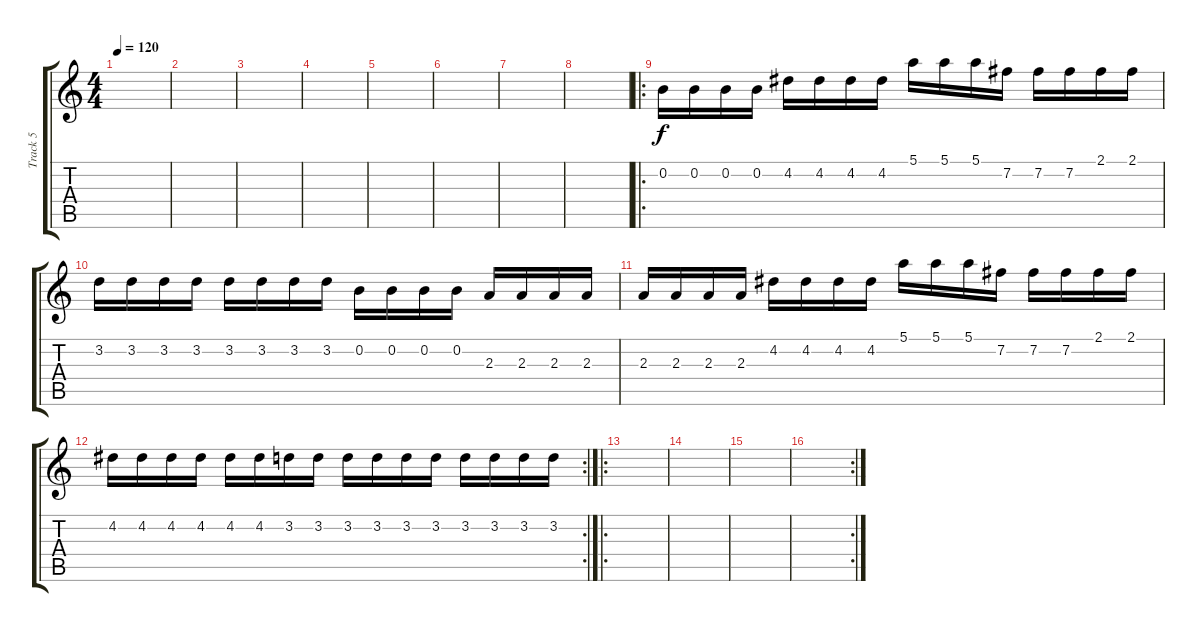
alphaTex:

\track ("Track 5" "Track 5") {instrument distortionguitar}
\staff {score tabs}
\tuning (E4 B3 G3 D3 A2 E2) {hide}
\ts (4 4)
\tempo 120
\clef g2
\ks c
|
|
|
|
|
|
|
|
\ro
0.2.16 0.2.16 0.2.16 0.2.16 4.2.16 4.2.16 4.2.16 4.2.16 5.1.16 5.1.16 5.1.16 7.2.16 7.2.16 7.2.16 2.1.16 2.1.16 |
3.2.16 3.2.16 3.2.16 3.2.16 3.2.16 3.2.16 3.2.16 3.2.16 0.2.16 0.2.16 0.2.16 0.2.16 2.3.16 2.3.16 2.3.16 2.3.16 |
2.3.16 2.3.16 2.3.16 2.3.16 4.2.16 4.2.16 4.2.16 4.2.16 5.1.16 5.1.16 5.1.16 7.2.16 7.2.16 7.2.16 2.1.16 2.1.16 |
\rc 2
4.2.16 4.2.16 4.2.16 4.2.16 4.2.16 4.2.16 3.2.16 3.2.16 3.2.16 3.2.16 3.2.16 3.2.16 3.2.16 3.2.16 3.2.16 3.2.16 |
\ro
|
|
|
\rc 2
